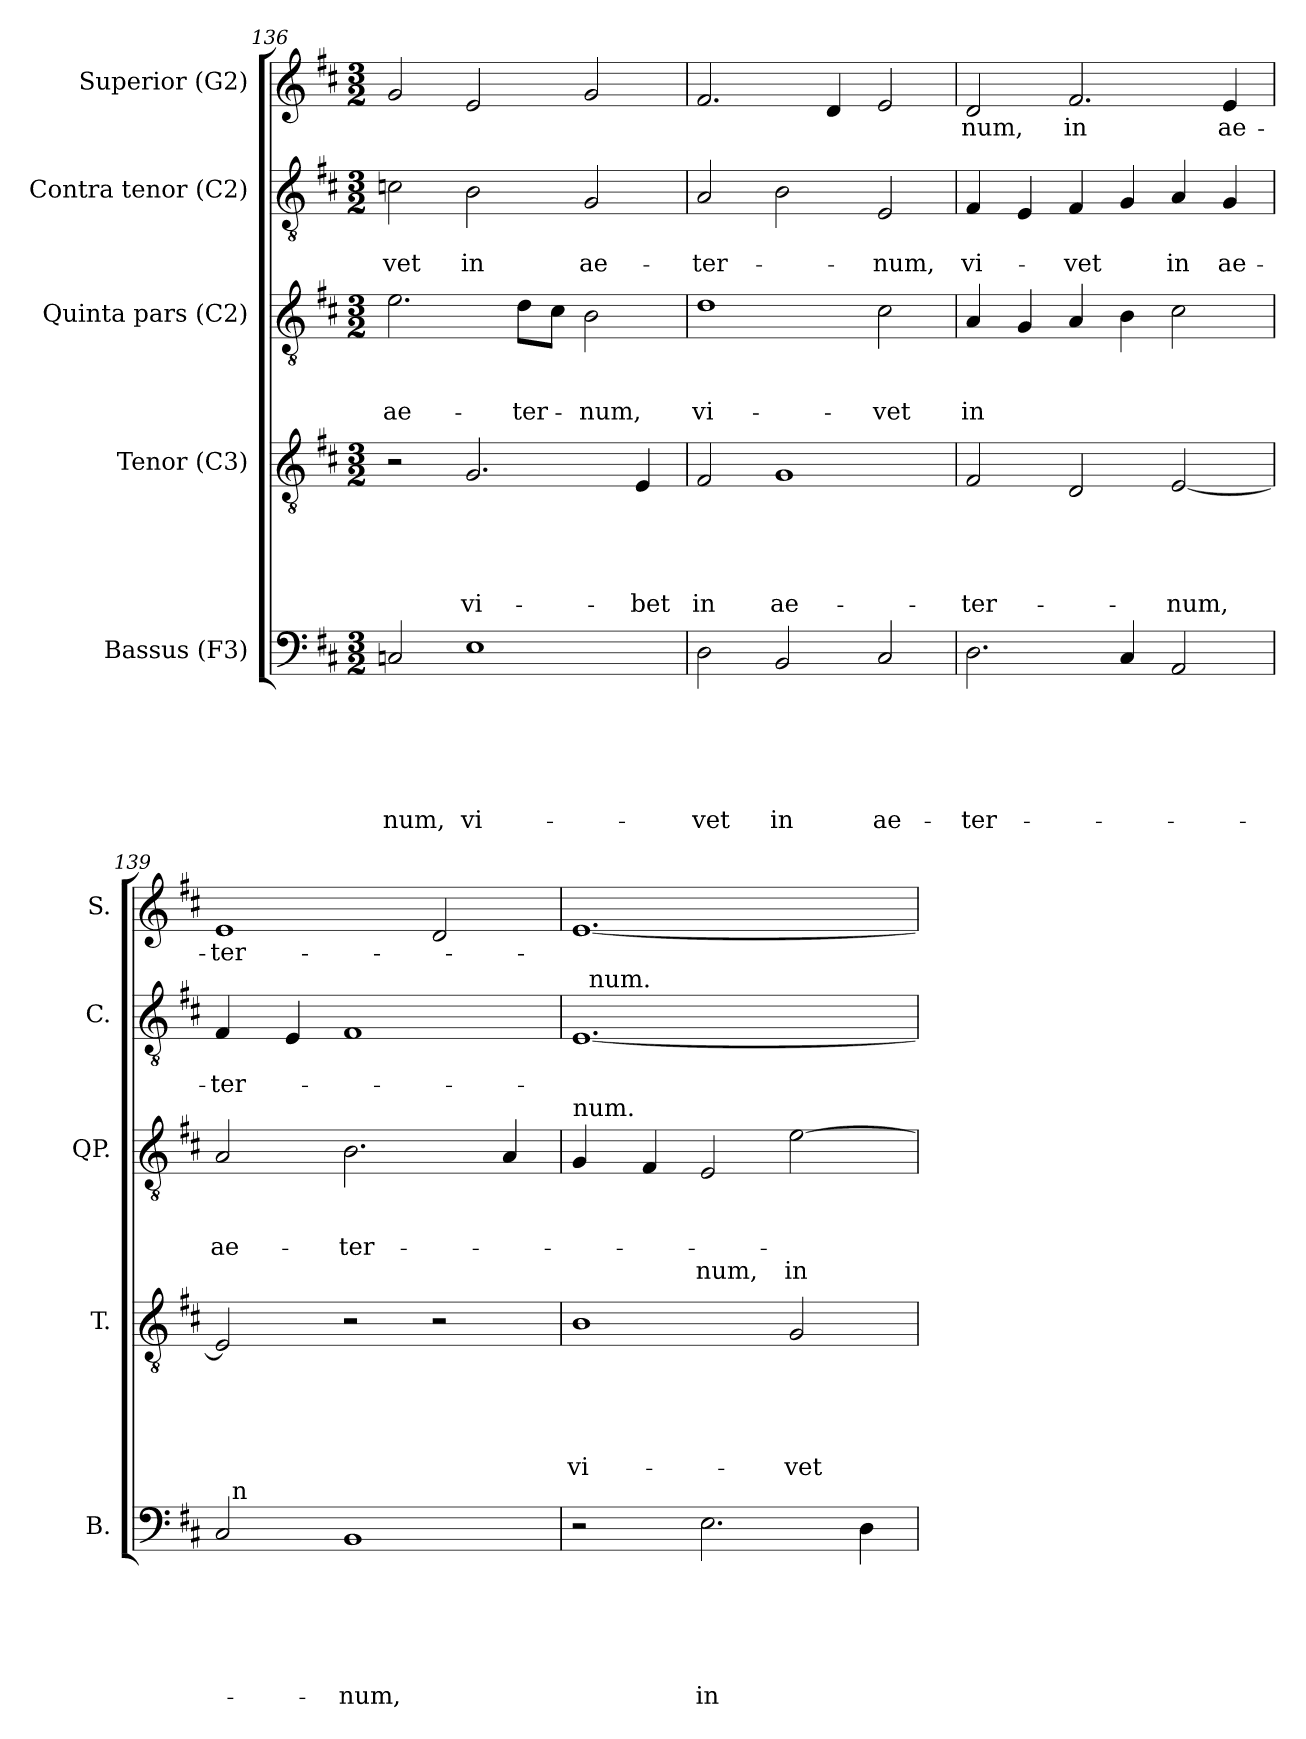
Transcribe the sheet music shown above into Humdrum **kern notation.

**kern	**text	**text	**text	**text	**text	**text	**kern	**text	**text	**text	**text	**text	**kern	**text	**text	**text	**text	**kern	**text	**text	**kern	**text
*part5	*part5	*part5	*part5	*part5	*part5	*part5	*part4	*part4	*part4	*part4	*part4	*part4	*part3	*part3	*part3	*part3	*part3	*part2	*part2	*part2	*part1	*part1
*staff5	*staff5	*staff5	*staff5	*staff5	*staff5	*staff5	*staff4	*staff4	*staff4	*staff4	*staff4	*staff4	*staff3	*staff3	*staff3	*staff3	*staff3	*staff2	*staff2	*staff2	*staff1	*staff1
*I"Bassus (F3)	*	*	*	*	*	*	*I"Tenor (C3)	*	*	*	*	*	*I"Quinta pars (C2)	*	*	*	*	*I"Contra tenor (C2)	*	*	*I"Superior (G2)	*
*I'B.	*	*	*	*	*	*	*I'T.	*	*	*	*	*	*I'QP.	*	*	*	*	*I'C.	*	*	*I'S.	*
!!LO:PB:g=z
*clefF4	*	*	*	*	*	*	*clefGv2	*	*	*	*	*	*clefGv2	*	*	*	*	*clefGv2	*	*	*clefG2	*
*k[f#c#]	*	*	*	*	*	*	*k[f#c#]	*	*	*	*	*	*k[f#c#]	*	*	*	*	*k[f#c#]	*	*	*k[f#c#]	*
*D:	*	*	*	*	*	*	*D:	*	*	*	*	*	*D:	*	*	*	*	*D:	*	*	*D:	*
*M3/2	*	*	*	*	*	*	*M3/2	*	*	*	*	*	*M3/2	*	*	*	*	*M3/2	*	*	*M3/2	*
=136	=136	=136	=136	=136	=136	=136	=136	=136	=136	=136	=136	=136	=136	=136	=136	=136	=136	=136	=136	=136	=136	=136
!	!	!	!	!	!	!LO:LY:b	!	!	!	!	!	!	!	!	!	!LO:LY:b	!	!	!	!LO:LY:b	!	!
2Cn/	.	.	.	.	.	-num,	2r	.	.	.	.	.	2.e\	.	.	ae-	.	2cn\	.	-vet	2g/	.
!	!	!	!	!	!	!LO:LY:b	!	!	!	!	!	!LO:LY:b	!	!	!	!	!	!	!	!LO:LY:b	!	!
1E	.	.	.	.	.	vi-	2.G/	.	.	.	.	vi-	.	.	.	.	.	2B\	.	in	2e/	.
!	!	!	!	!	!	!	!	!	!	!	!	!	!	!	!	!LO:LY:b	!	!	!	!	!	!
.	.	.	.	.	.	.	.	.	.	.	.	.	8d\L	.	.	-ter-	.	.	.	.	.	.
.	.	.	.	.	.	.	.	.	.	.	.	.	8c#\J	.	.	.	.	.	.	.	.	.
!	!	!	!	!	!	!	!	!	!	!	!	!	!	!	!	!LO:LY:b	!	!	!	!LO:LY:b	!	!
.	.	.	.	.	.	.	.	.	.	.	.	.	2B\	.	.	-num,	.	2G/	.	ae-	2g/	.
!	!	!	!	!	!	!	!	!	!	!	!	!LO:LY:b	!	!	!	!	!	!	!	!	!	!
.	.	.	.	.	.	.	4E/	.	.	.	.	-bet	.	.	.	.	.	.	.	.	.	.
=137	=137	=137	=137	=137	=137	=137	=137	=137	=137	=137	=137	=137	=137	=137	=137	=137	=137	=137	=137	=137	=137	=137
!	!	!	!	!	!	!LO:LY:b	!	!	!	!	!	!LO:LY:b	!	!	!	!LO:LY:b	!	!	!	!LO:LY:b	!	!
2D\	.	.	.	.	.	-vet	2F#/	.	.	.	.	in	1d	.	.	vi-	.	2A/	.	-ter-	2.f#/	.
!	!	!	!	!	!	!LO:LY:b	!	!	!	!	!	!LO:LY:b	!	!	!	!	!	!	!	!	!	!
2BB/	.	.	.	.	.	in	1G	.	.	.	.	ae-	.	.	.	.	.	2B\	.	.	.	.
.	.	.	.	.	.	.	.	.	.	.	.	.	.	.	.	.	.	.	.	.	4d/	.
!	!	!	!	!	!	!LO:LY:b	!	!	!	!	!	!	!	!	!	!LO:LY:b	!	!	!	!LO:LY:b	!	!
2C#/	.	.	.	.	.	ae-	.	.	.	.	.	.	2c#\	.	.	-vet	.	2E/	.	-num,	2e/	.
=138	=138	=138	=138	=138	=138	=138	=138	=138	=138	=138	=138	=138	=138	=138	=138	=138	=138	=138	=138	=138	=138	=138
!	!	!	!	!	!	!LO:LY:b	!	!	!	!	!	!LO:LY:b	!	!	!	!LO:LY:b	!	!	!	!LO:LY:b	!	!LO:LY:b
2.D\	.	.	.	.	.	-ter-	2F#/	.	.	.	.	-ter-	4A/	.	.	in	.	4F#/	.	vi-	2d/	-num,
.	.	.	.	.	.	.	.	.	.	.	.	.	4G/	.	.	.	.	4E/	.	.	.	.
!	!	!	!	!	!	!	!	!	!	!	!	!	!	!	!	!	!	!	!	!LO:LY:b	!	!LO:LY:b
.	.	.	.	.	.	.	2D/	.	.	.	.	.	4A/	.	.	.	.	4F#/	.	-vet	2.f#/	in
4C#/	.	.	.	.	.	.	.	.	.	.	.	.	4B\	.	.	.	.	4G/	.	.	.	.
!	!	!	!	!	!	!	!	!	!	!	!	!LO:LY:b	!	!	!	!	!	!	!	!LO:LY:b	!	!
2AA/	.	.	.	.	.	.	[<2E/	.	.	.	.	-num,	2c#\	.	.	.	.	4A/	.	in	.	.
!	!	!	!	!	!	!	!	!	!	!	!	!	!	!	!	!	!	!	!	!LO:LY:b	!	!LO:LY:b
.	.	.	.	.	.	.	.	.	.	.	.	.	.	.	.	.	.	4G/	.	ae-	4e/	ae-
=139	=139	=139	=139	=139	=139	=139	=139	=139	=139	=139	=139	=139	=139	=139	=139	=139	=139	=139	=139	=139	=139	=139
!	!	!	!	!	!	!	!	!	!	!	!	!	!	!	!	!LO:LY:b	!	!	!	!LO:LY:b	!	!LO:LY:b
*^	*	*	*	*	*	*	*	*	*	*	*	*	*	*	*	*	*	*	*	*	*	*
2C#/	32ryy	.	.	.	.	.	.	2E/]	.	.	.	.	.	2A/	.	.	ae-	.	4F#/	.	-ter-	1e	-ter-
!	!LO:TX:a:t=n	!	!	!	!	!	!	!	!	!	!	!	!	!	!	!	!	!	!	!	!	!	!
.	1ryy	.	.	.	.	.	.	.	.	.	.	.	.	.	.	.	.	.	.	.	.	.	.
.	.	.	.	.	.	.	.	.	.	.	.	.	.	.	.	.	.	.	4E/	.	.	.	.
!	!	!	!	!	!	!	!LO:LY:b	!	!	!	!	!	!	!	!	!	!LO:LY:b	!	!	!	!	!	!
1BB	.	.	.	.	.	.	-num,	2r	.	.	.	.	.	2.B\	.	.	-ter-	.	1F#	.	.	.	.
.	.	.	.	.	.	.	.	2r	.	.	.	.	.	.	.	.	.	.	.	.	.	2d/	.
.	4...ryy	.	.	.	.	.	.	.	.	.	.	.	.	.	.	.	.	.	.	.	.	.	.
.	.	.	.	.	.	.	.	.	.	.	.	.	.	4A/	.	.	.	.	.	.	.	.	.
!!LO:LB:g=z
=140	=140	=140	=140	=140	=140	=140	=140	=140	=140	=140	=140	=140	=140	=140	=140	=140	=140	=140	=140	=140	=140	=140	=140
!	!	!	!	!	!	!	!	!	!	!	!	!	!	!LO:TX:a:t=num.	!	!	!	!	!	!	!	!	!
!	!	!	!	!	!	!	!	!	!	!	!	!	!LO:LY:b	!	!	!	!	!	!	!	!	!	!
*v	*v	*	*	*	*	*	*	*	*	*	*	*	*	*	*	*	*	*	*^	*	*	*	*
2r	.	.	.	.	.	.	1B	.	.	.	.	vi-	4G/	.	.	.	.	[<1.E	32ryy	.	.	[<1.e	.
!	!	!	!	!	!	!	!	!	!	!	!	!	!	!	!	!	!	!	!LO:TX:a:t=num.	!	!	!	!
.	.	.	.	.	.	.	.	.	.	.	.	.	.	.	.	.	.	.	1ryy	.	.	.	.
.	.	.	.	.	.	.	.	.	.	.	.	.	4F#/	.	.	.	.	.	.	.	.	.	.
!	!	!	!	!	!	!LO:LY:b	!	!	!	!	!	!	!	!	!	!	!LO:LY:b	!	!	!	!	!	!
2.E\	.	.	.	.	.	in	.	.	.	.	.	.	2E/	.	.	.	num,	.	.	.	.	.	.
!	!	!	!	!	!	!	!	!	!	!	!	!LO:LY:b	!	!	!	!	!LO:LY:b	!	!	!	!	!	!
.	.	.	.	.	.	.	2G/	.	.	.	.	-vet	[>2e\	.	.	.	in	.	.	.	.	.	.
.	.	.	.	.	.	.	.	.	.	.	.	.	.	.	.	.	.	.	4...ryy	.	.	.	.
4D\	.	.	.	.	.	.	.	.	.	.	.	.	.	.	.	.	.	.	.	.	.	.	.
*	*	*	*	*	*	*	*	*	*	*	*	*	*	*	*	*	*	*v	*v	*	*	*	*
=	=	=	=	=	=	=	=	=	=	=	=	=	=	=	=	=	=	=	=	=	=	=
*-	*-	*-	*-	*-	*-	*-	*-	*-	*-	*-	*-	*-	*-	*-	*-	*-	*-	*-	*-	*-	*-	*-
